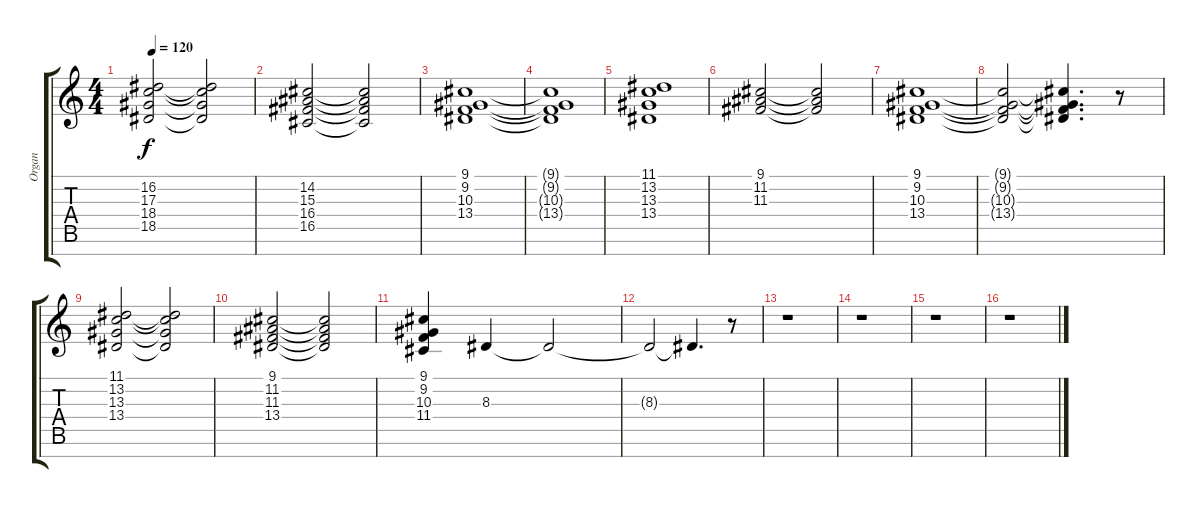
\track ("Organ" "Organ") {instrument drawbarorgan}
\staff {score tabs}
\tuning (E4 B3 G3 D3 A2 E2 E5) {hide}
\ts (4 4)
\tempo 120
\clef g2
\ks c
(16.2 17.3 18.4 18.5).2{dy f} (16.2{t} 17.3{t} 18.4{t} 18.5{t}).2 |
(14.2 15.3 16.4 16.5).2 (14.2{t} 15.3{t} 16.4{t} 16.5{t}).2 |
(9.1 9.2 10.3 13.4).1 |
(9.1{t} 9.2{t} 10.3{t} 13.4{t}).1 |
(11.1 13.2 13.3 13.4).1 |
(9.1 11.2 11.3).2 (9.1{t} 11.2{t} 11.3{t}).2 |
(9.1 9.2 10.3 13.4).1 |
(9.1{t} 9.2{t} 10.3{t} 13.4{t}).2 (9.1{t} 9.2{t} 10.3{t} 13.4{t}).4{d} r.8 |
(11.1 13.2 13.3 13.4).2 (11.1{t} 13.2{t} 13.3{t} 13.4{t}).2 |
(9.1 11.2 11.3 13.4).2 (9.1{t} 11.2{t} 11.3{t} 13.4{t}).2 |
(9.1 9.2 10.3 11.4).4 8.3.4 8.3{t}.2 |
8.3{t}.2 8.3{t}.4{d} r.8 |
r.1 |
r.1 |
r.1 |
r.1
